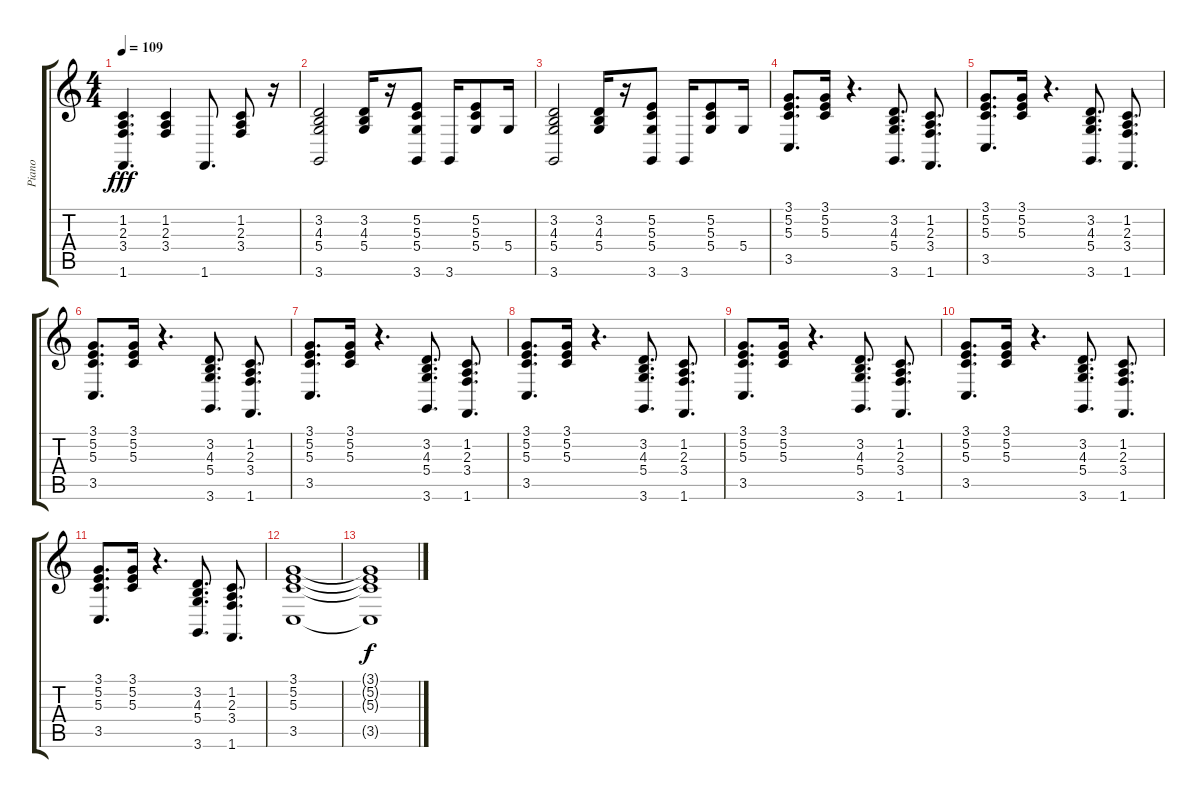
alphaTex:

\track ("Piano" "Piano") {instrument acousticgrandpiano}
\staff {score tabs}
\tuning (E4 B3 G3 D3 A2 E2) {hide}
\ts (4 4)
\tempo 109
\clef g2
\ks c
(1.2 2.3 3.4 1.6).4{d dy fff} (1.2 2.3 3.4).4 1.6.8{d} (1.2 2.3 3.4).8 r.16 |
(3.2 4.3 5.4 3.6).2 (3.2 4.3 5.4).16 r.16 (5.2 5.3 5.4 3.6).8 3.6.16 (5.2 5.3 5.4).8 5.4.16 |
(3.2 4.3 5.4 3.6).2 (3.2 4.3 5.4).16 r.16 (5.2 5.3 5.4 3.6).8 3.6.16 (5.2 5.3 5.4).8 5.4.16 |
(3.1 5.2 5.3 3.5).8{d} (3.1 5.2 5.3).16 r.4{d} (3.2 4.3 5.4 3.6).8{d} (1.2 2.3 3.4 1.6).8{d} |
(3.1 5.2 5.3 3.5).8{d} (3.1 5.2 5.3).16 r.4{d} (3.2 4.3 5.4 3.6).8{d} (1.2 2.3 3.4 1.6).8{d} |
(3.1 5.2 5.3 3.5).8{d} (3.1 5.2 5.3).16 r.4{d} (3.2 4.3 5.4 3.6).8{d} (1.2 2.3 3.4 1.6).8{d} |
(3.1 5.2 5.3 3.5).8{d} (3.1 5.2 5.3).16 r.4{d} (3.2 4.3 5.4 3.6).8{d} (1.2 2.3 3.4 1.6).8{d} |
(3.1 5.2 5.3 3.5).8{d} (3.1 5.2 5.3).16 r.4{d} (3.2 4.3 5.4 3.6).8{d} (1.2 2.3 3.4 1.6).8{d} |
(3.1 5.2 5.3 3.5).8{d} (3.1 5.2 5.3).16 r.4{d} (3.2 4.3 5.4 3.6).8{d} (1.2 2.3 3.4 1.6).8{d} |
(3.1 5.2 5.3 3.5).8{d} (3.1 5.2 5.3).16 r.4{d} (3.2 4.3 5.4 3.6).8{d} (1.2 2.3 3.4 1.6).8{d} |
(3.1 5.2 5.3 3.5).8{d} (3.1 5.2 5.3).16 r.4{d} (3.2 4.3 5.4 3.6).8{d} (1.2 2.3 3.4 1.6).8{d} |
(3.1 5.2 5.3 3.5).1 |
(3.1{t} 5.2{t} 5.3{t} 3.5{t}).1{dy f}
